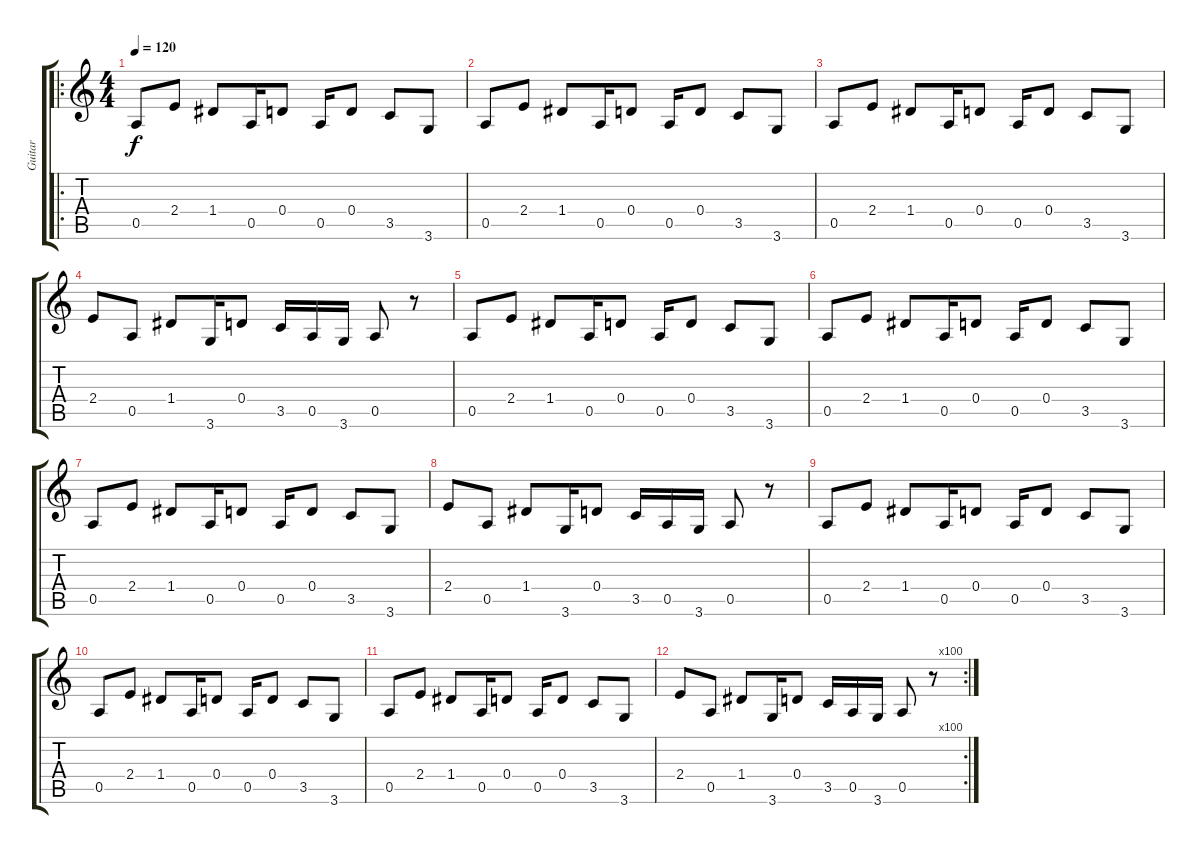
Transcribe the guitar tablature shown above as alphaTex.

\track ("Guitar" "Guitar") {instrument distortionguitar}
\staff {score tabs}
\tuning (E4 B3 G3 D3 A2 E2) {hide}
\ro
\ts (4 4)
\tempo 120
\clef g2
\ks c
0.5.8{dy f instrument distortionguitar} 2.4.8 1.4.8 0.5.16 0.4.8 0.5.16 0.4.8 3.5.8 3.6.8 |
0.5.8 2.4.8 1.4.8 0.5.16 0.4.8 0.5.16 0.4.8 3.5.8 3.6.8 |
0.5.8 2.4.8 1.4.8 0.5.16 0.4.8 0.5.16 0.4.8 3.5.8 3.6.8 |
2.4.8 0.5.8 1.4.8 3.6.16 0.4.8 3.5.16 0.5.16 3.6.16 0.5.8 r.8 |
0.5.8 2.4.8 1.4.8 0.5.16 0.4.8 0.5.16 0.4.8 3.5.8 3.6.8 |
0.5.8 2.4.8 1.4.8 0.5.16 0.4.8 0.5.16 0.4.8 3.5.8 3.6.8 |
0.5.8 2.4.8 1.4.8 0.5.16 0.4.8 0.5.16 0.4.8 3.5.8 3.6.8 |
2.4.8 0.5.8 1.4.8 3.6.16 0.4.8 3.5.16 0.5.16 3.6.16 0.5.8 r.8 |
0.5.8 2.4.8 1.4.8 0.5.16 0.4.8 0.5.16 0.4.8 3.5.8 3.6.8 |
0.5.8 2.4.8 1.4.8 0.5.16 0.4.8 0.5.16 0.4.8 3.5.8 3.6.8 |
0.5.8 2.4.8 1.4.8 0.5.16 0.4.8 0.5.16 0.4.8 3.5.8 3.6.8 |
\rc 100
2.4.8 0.5.8 1.4.8 3.6.16 0.4.8 3.5.16 0.5.16 3.6.16 0.5.8 r.8
